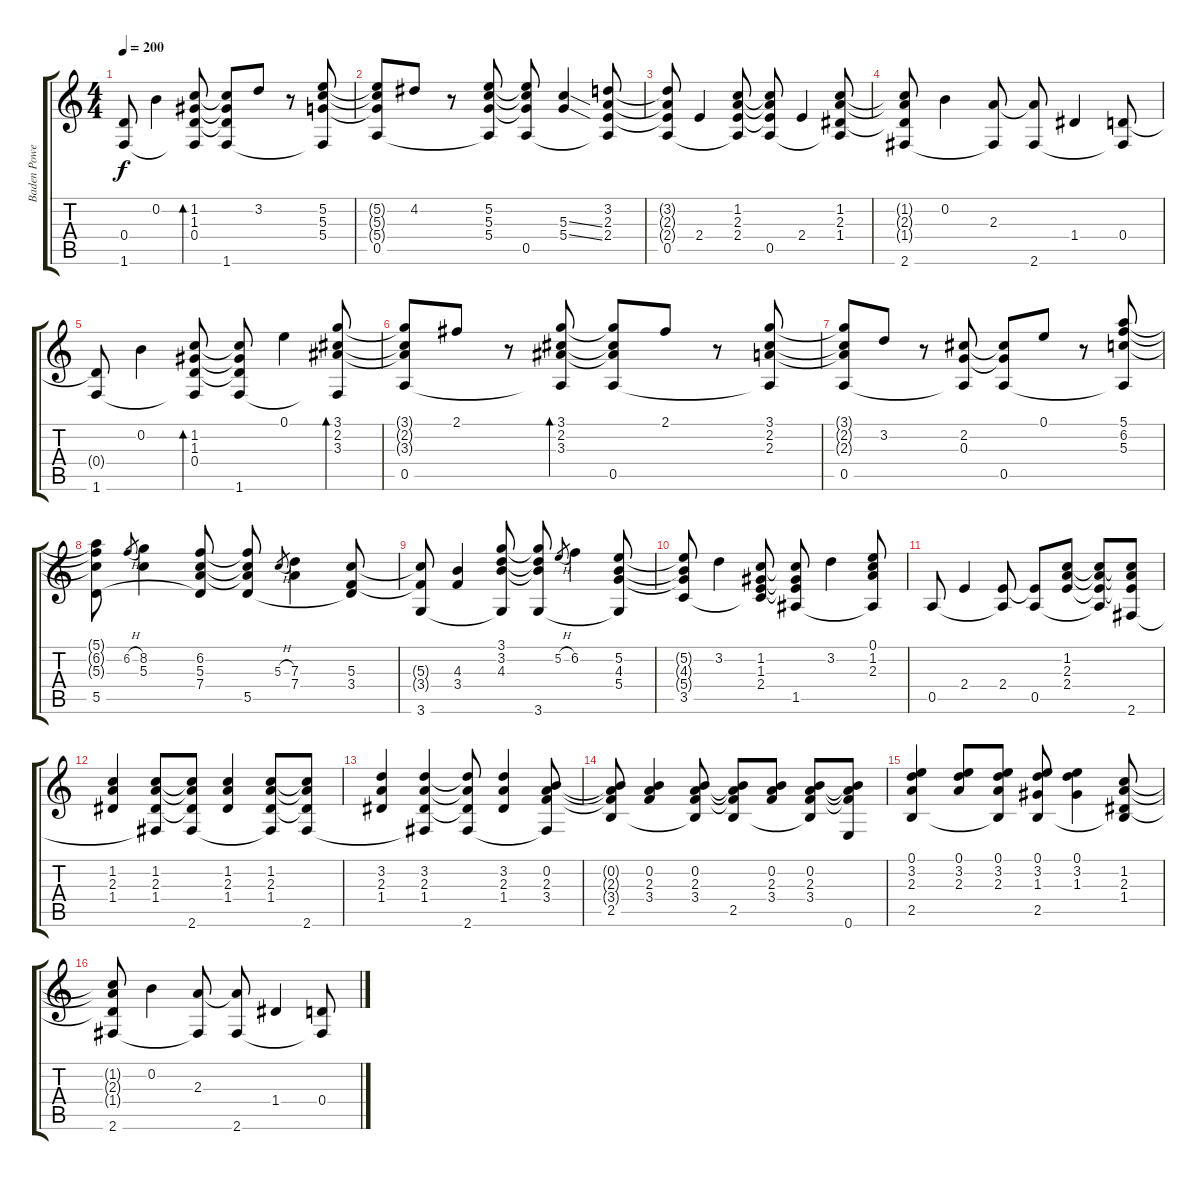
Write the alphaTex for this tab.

\track ("Baden Powell" "Baden Powe") {instrument acousticguitarsteel}
\staff {score tabs}
\tuning (E4 B3 G3 D3 A2 E2) {hide}
\ts (4 4)
\tempo 200
\clef g2
\ks c
(0.4{t} 1.6).8{dy f} 0.2.4 (1.2 1.3 0.4 1.6{t}).8{bd 240} (1.2{t} 1.3{t} 0.4{t} 1.6).8 3.2.8 r.8 (5.2 5.3 5.4 1.6{t}).8 |
(5.2{t} 5.3{t} 5.4{t} 0.5).8 4.2.8 r.8 (5.2 5.3 5.4 0.5{t}).8 (5.2{t} 5.3{t} 5.4{t} 0.5).8 (5.3{ss} 5.4{ss}).4 (3.2 2.3 2.4 0.5{t}).8 |
(3.2{t} 2.3{t} 2.4{t} 0.5).8 2.4.4 (1.2 2.3 2.4 0.5{t}).8 (1.2{t} 2.3{t} 2.4{t} 0.5).8 2.4.4 (1.2 2.3 1.4 0.5{t}).8 |
(1.2{t} 2.3{t} 1.4{t} 2.6).8 0.2.4 (2.3 2.6{t}).8 (2.3{t} 2.6).8 1.4.4 (0.4 2.6{t}).8 |
(0.4{t} 1.6).8 0.2.4 (1.2 1.3 0.4 1.6{t}).8{bd 240} (1.2{t} 1.3{t} 0.4{t} 1.6).8 0.1.4 (3.1 2.2 3.3 1.6{t}).8{bd 240} |
(3.1{t} 2.2{t} 3.3{t} 0.5).8 2.1.8 r.8 (3.1 2.2 3.3 0.5{t}).8{bd 240} (3.1{t} 2.2{t} 3.3{t} 0.5).8 2.1.8 r.8 (3.1 2.2 2.3 0.5{t}).8 |
(3.1{t} 2.2{t} 2.3{t} 0.5).8 3.2.8 r.8 (2.2 0.3 0.5{t}).8 (2.2{t} 0.3{t} 0.5).8 0.1.8 r.8 (5.1 6.2 5.3 0.5{t}).8 |
(5.1{t} 6.2{t} 5.3{t} 5.5).8 6.2{h}.8{gr} (8.2 5.3).4 (6.2 5.3 7.4 5.5{t}).8 (6.2{t} 5.3{t} 7.4{t} 5.5).8 5.3{h}.8{gr} (7.3 7.4).4 (5.3 3.4 5.5{t}).8 |
(5.3{t} 3.4{t} 3.6).8 (4.3 3.4).4 (3.1 3.2 4.3 3.6{t}).8 (3.1{t} 3.2{t} 4.3{t} 3.6).8 5.2{h}.8{gr} 6.2.4 (5.2 4.3 5.4 3.6{t}).8 |
(5.2{t} 4.3{t} 5.4{t} 3.5).8 3.2.4 (1.2 1.3 2.4 3.5{t}).8 (1.2{t} 1.3{t} 2.4{t} 1.5).8 3.2.4 (0.1 1.2 2.3 1.5{t}).8 |
0.5.8 2.4.4 (2.4 0.5{t}).8 (2.4{t} 0.5).8 (1.2 2.3 2.4).8 (1.2{t} 2.3{t} 2.4{t} 0.5{t}).8 (1.2{t} 2.3{t} 2.4{t} 2.6).8 |
(1.2 2.3 1.4).4 (1.2 2.3 1.4 2.6{t}).8 (1.2{t} 2.3{t} 1.4{t} 2.6).8 (1.2 2.3 1.4).4 (1.2 2.3 1.4 2.6{t}).8 (1.2{t} 2.3{t} 1.4{t} 2.6).8 |
(3.2 2.3 1.4).4 (3.2 2.3 1.4 2.6{t}).4 (3.2{t} 2.3{t} 1.4{t} 2.6).8 (3.2 2.3 1.4).4 (0.2 2.3 3.4 2.6{t}).8 |
(0.2{t} 2.3{t} 3.4{t} 2.5).8 (0.2 2.3 3.4).4 (0.2 2.3 3.4 2.5{t}).8 (0.2{t} 2.3{t} 3.4{t} 2.5).8 (0.2 2.3 3.4).8 (0.2 2.3 3.4 2.5{t}).8 (0.2{t} 2.3{t} 3.4{t} 0.6).8 |
(0.1 3.2 2.3 2.5).4 (0.1 3.2 2.3).8 (0.1 3.2 2.3 2.5{t}).8 (0.1 3.2 1.3 2.5).8 (0.1 3.2 1.3).4 (1.2 2.3 1.4 2.5{t}).8 |
(1.2{t} 2.3{t} 1.4{t} 2.6).8 0.2.4 (2.3 2.6{t}).8 (2.3{t} 2.6).8 1.4.4 (0.4 2.6{t}).8
